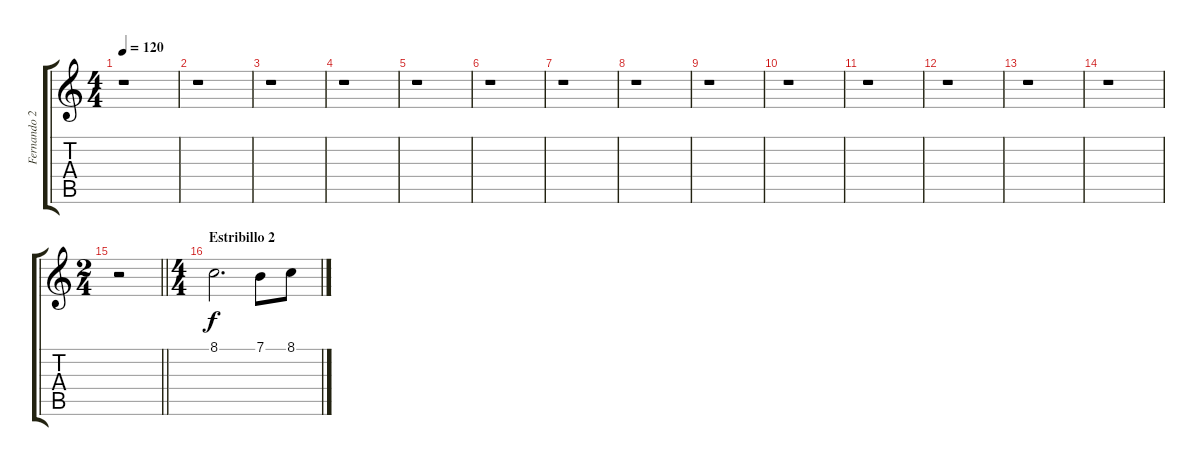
\track ("Fernando 2" "Fernando 2") {instrument stringensemble1}
\staff {score tabs}
\tuning (E4 B3 G3 D3 A2 E2) {hide}
\ts (4 4)
\tempo 120
\clef g2
\ks c
r.1{dy f} |
r.1 |
r.1 |
r.1 |
r.1 |
r.1 |
r.1 |
r.1 |
r.1 |
r.1 |
r.1 |
r.1 |
r.1 |
r.1 |
\ts (2 4)
\barLineRight lightlight
r.2 |
\ts (4 4)
\section ("" "Estribillo 2")
8.1.2{d} 7.1.8 8.1.8
